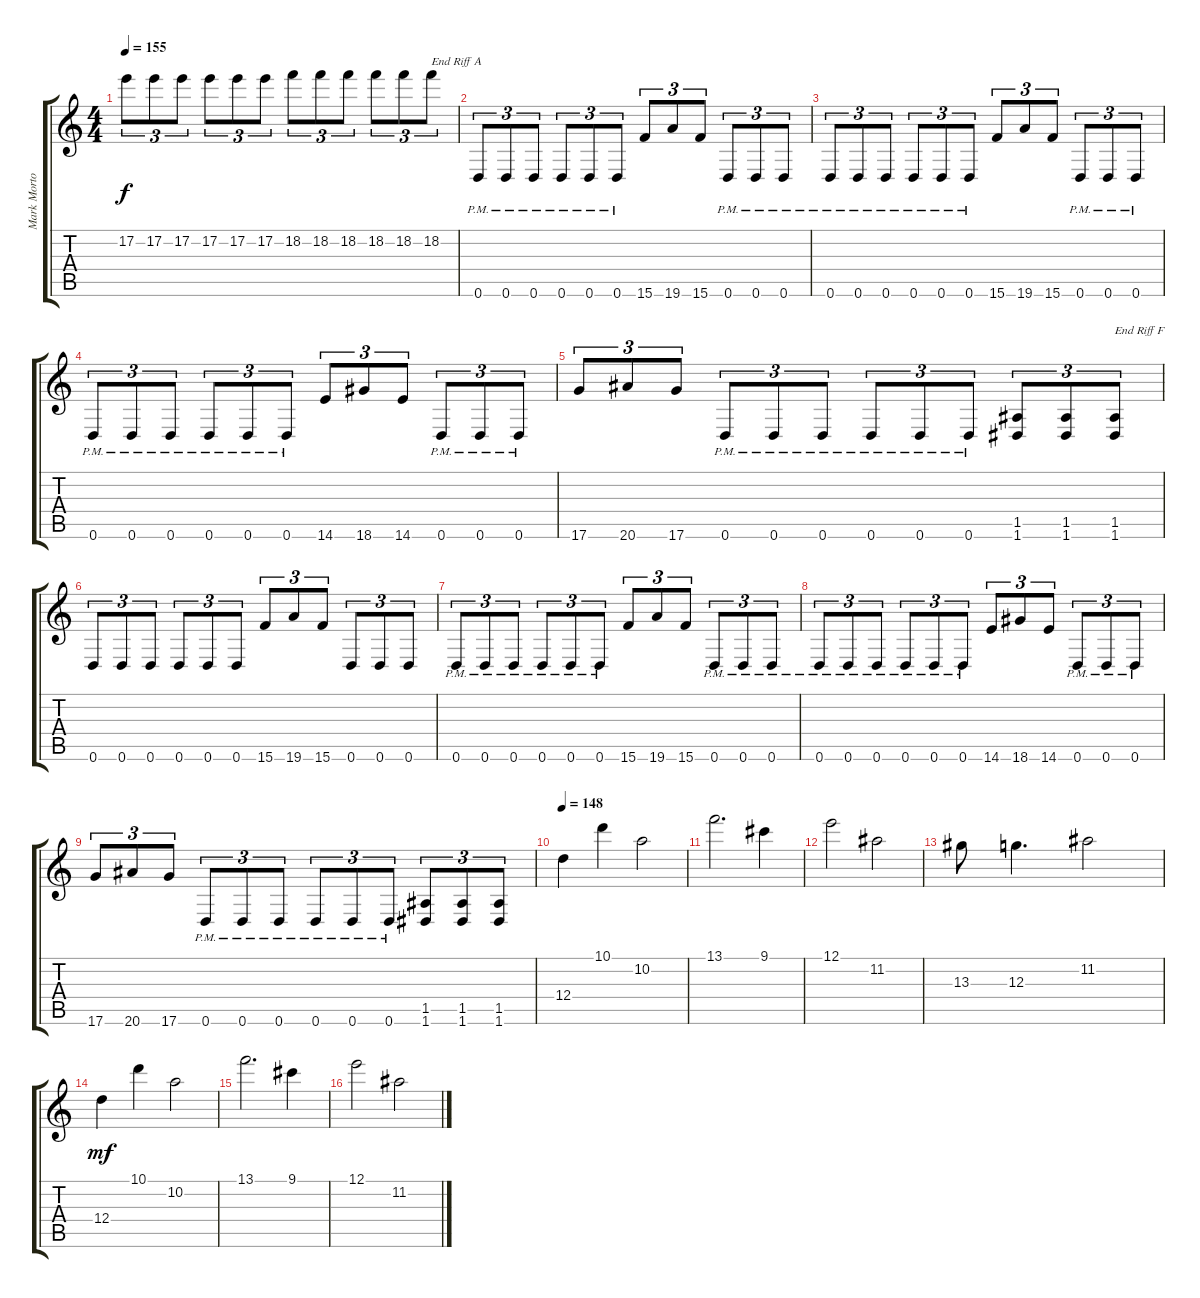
\track ("Mark Morton" "Mark Morto") {instrument distortionguitar}
\staff {score tabs}
\tuning (E4 B3 G3 D3 A2 D2) {hide}
\ts (4 4)
\tempo 155
\clef g2
\ks c
17.2.8{tu (3 2) dy f} 17.2.8{tu (3 2)} 17.2.8{tu (3 2)} 17.2.8{tu (3 2)} 17.2.8{tu (3 2)} 17.2.8{tu (3 2)} 18.2.8{tu (3 2)} 18.2.8{tu (3 2)} 18.2.8{tu (3 2)} 18.2.8{tu (3 2)} 18.2.8{tu (3 2)} 18.2.8{tu (3 2) txt "End Riff A"} |
0.6{pm}.8{tu (3 2)} 0.6{pm}.8{tu (3 2)} 0.6{pm}.8{tu (3 2)} 0.6{pm}.8{tu (3 2)} 0.6{pm}.8{tu (3 2)} 0.6{pm}.8{tu (3 2)} 15.6.8{tu (3 2)} 19.6.8{tu (3 2)} 15.6.8{tu (3 2)} 0.6{pm}.8{tu (3 2)} 0.6{pm}.8{tu (3 2)} 0.6{pm}.8{tu (3 2)} |
0.6{pm}.8{tu (3 2)} 0.6{pm}.8{tu (3 2)} 0.6{pm}.8{tu (3 2)} 0.6{pm}.8{tu (3 2)} 0.6{pm}.8{tu (3 2)} 0.6{pm}.8{tu (3 2)} 15.6.8{tu (3 2)} 19.6.8{tu (3 2)} 15.6.8{tu (3 2)} 0.6{pm}.8{tu (3 2)} 0.6{pm}.8{tu (3 2)} 0.6{pm}.8{tu (3 2)} |
0.6{pm}.8{tu (3 2)} 0.6{pm}.8{tu (3 2)} 0.6{pm}.8{tu (3 2)} 0.6{pm}.8{tu (3 2)} 0.6{pm}.8{tu (3 2)} 0.6{pm}.8{tu (3 2)} 14.6.8{tu (3 2)} 18.6.8{tu (3 2)} 14.6.8{tu (3 2)} 0.6{pm}.8{tu (3 2)} 0.6{pm}.8{tu (3 2)} 0.6{pm}.8{tu (3 2)} |
17.6.8{tu (3 2)} 20.6.8{tu (3 2)} 17.6.8{tu (3 2)} 0.6{pm}.8{tu (3 2)} 0.6{pm}.8{tu (3 2)} 0.6{pm}.8{tu (3 2)} 0.6{pm}.8{tu (3 2)} 0.6{pm}.8{tu (3 2)} 0.6{pm}.8{tu (3 2)} (1.5 1.6).8{tu (3 2)} (1.5 1.6).8{tu (3 2)} (1.5 1.6).8{tu (3 2) txt "End Riff F"} |
0.6.8{tu (3 2)} 0.6.8{tu (3 2)} 0.6.8{tu (3 2)} 0.6.8{tu (3 2)} 0.6.8{tu (3 2)} 0.6.8{tu (3 2)} 15.6.8{tu (3 2)} 19.6.8{tu (3 2)} 15.6.8{tu (3 2)} 0.6.8{tu (3 2)} 0.6.8{tu (3 2)} 0.6.8{tu (3 2)} |
0.6{pm}.8{tu (3 2)} 0.6{pm}.8{tu (3 2)} 0.6{pm}.8{tu (3 2)} 0.6{pm}.8{tu (3 2)} 0.6{pm}.8{tu (3 2)} 0.6{pm}.8{tu (3 2)} 15.6.8{tu (3 2)} 19.6.8{tu (3 2)} 15.6.8{tu (3 2)} 0.6{pm}.8{tu (3 2)} 0.6{pm}.8{tu (3 2)} 0.6{pm}.8{tu (3 2)} |
0.6{pm}.8{tu (3 2)} 0.6{pm}.8{tu (3 2)} 0.6{pm}.8{tu (3 2)} 0.6{pm}.8{tu (3 2)} 0.6{pm}.8{tu (3 2)} 0.6{pm}.8{tu (3 2)} 14.6.8{tu (3 2)} 18.6.8{tu (3 2)} 14.6.8{tu (3 2)} 0.6{pm}.8{tu (3 2)} 0.6{pm}.8{tu (3 2)} 0.6{pm}.8{tu (3 2)} |
17.6.8{tu (3 2)} 20.6.8{tu (3 2)} 17.6.8{tu (3 2)} 0.6{pm}.8{tu (3 2)} 0.6{pm}.8{tu (3 2)} 0.6{pm}.8{tu (3 2)} 0.6{pm}.8{tu (3 2)} 0.6{pm}.8{tu (3 2)} 0.6{pm}.8{tu (3 2)} (1.5 1.6).8{tu (3 2)} (1.5 1.6).8{tu (3 2)} (1.5 1.6).8{tu (3 2)} |
\tempo 148
12.4.4{volume 10} 10.1.4 10.2.2 |
13.1.2{d} 9.1.4 |
12.1.2 11.2.2 |
13.3.8 12.3.4{d} 11.2.2 |
12.4.4{dy mf} 10.1.4 10.2.2 |
13.1.2{d} 9.1.4 |
12.1.2 11.2.2
